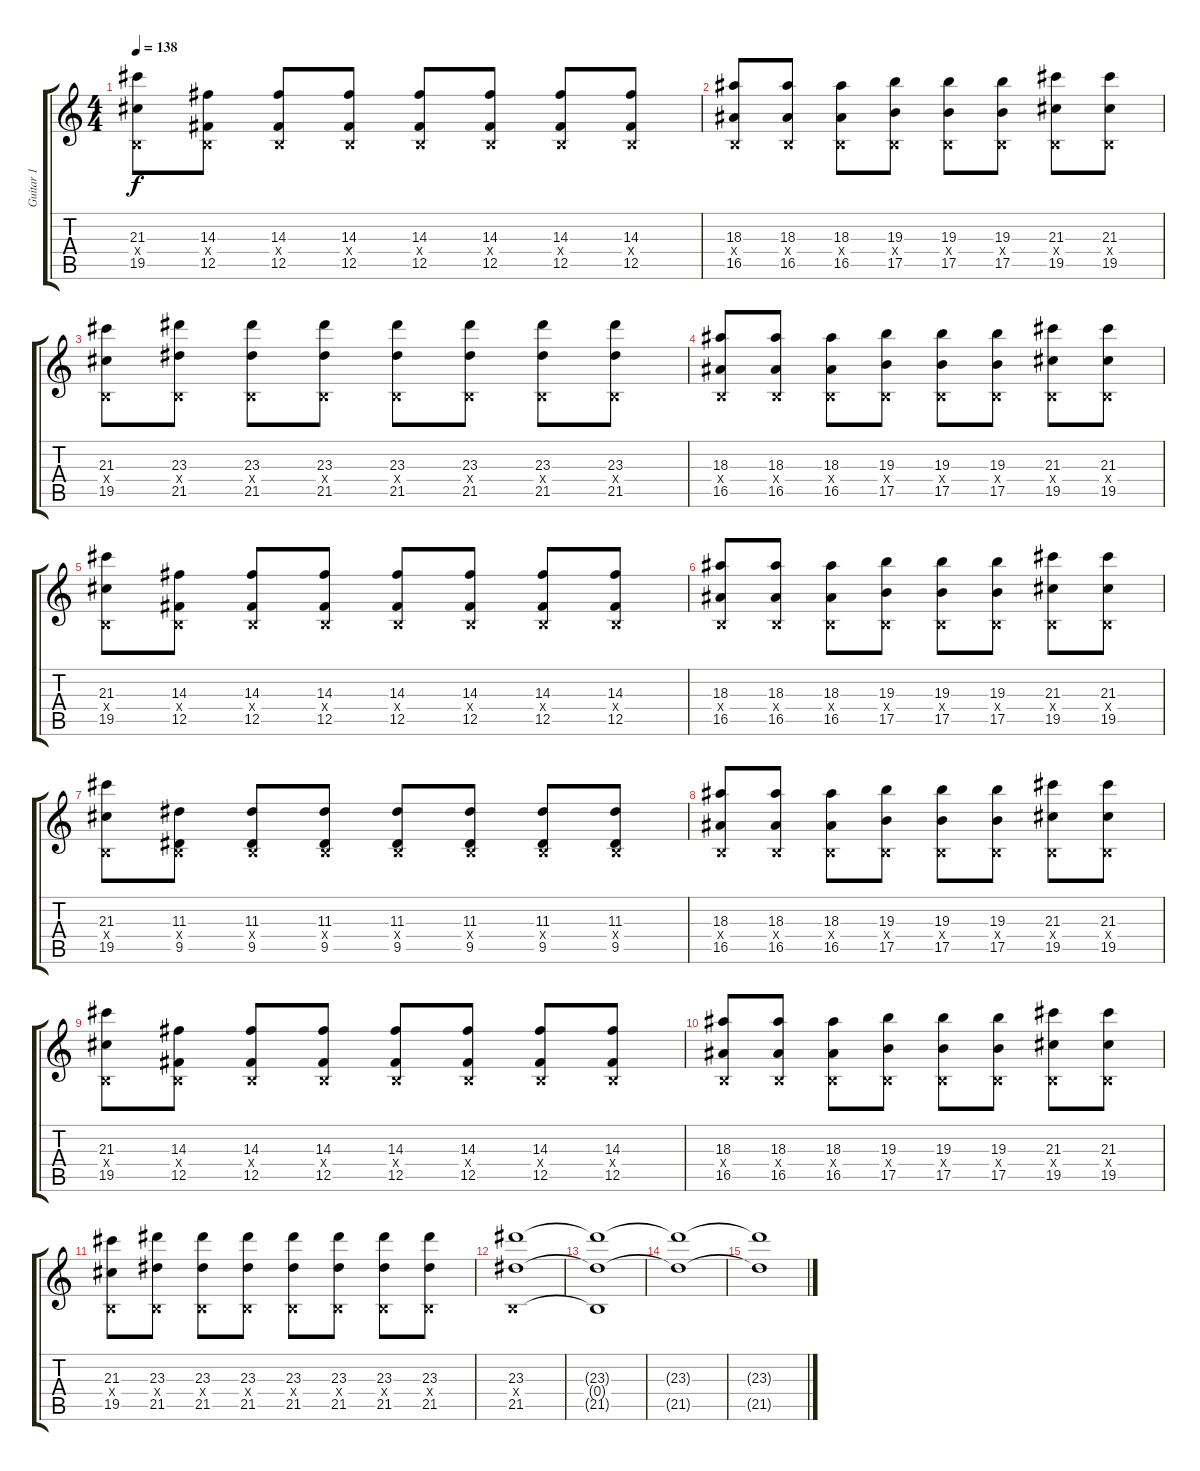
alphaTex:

\track ("Guitar 1" "Guitar 1") {instrument electricguitarjazz}
\staff {score tabs}
\tuning (Db4 Ab3 E3 B2 Gb2 Db2) {hide}
\ts (4 4)
\tempo 138
\clef g2
\ks c
(21.3 0.4{x} 19.5).8{dy f} (14.3 0.4{x} 12.5).8 (14.3 0.4{x} 12.5).8 (14.3 0.4{x} 12.5).8 (14.3 0.4{x} 12.5).8 (14.3 0.4{x} 12.5).8 (14.3 0.4{x} 12.5).8 (14.3 0.4{x} 12.5).8 |
(18.3 0.4{x} 16.5).8 (18.3 0.4{x} 16.5).8 (18.3 0.4{x} 16.5).8 (19.3 0.4{x} 17.5).8 (19.3 0.4{x} 17.5).8 (19.3 0.4{x} 17.5).8 (21.3 0.4{x} 19.5).8 (21.3 0.4{x} 19.5).8 |
(21.3 0.4{x} 19.5).8 (23.3 0.4{x} 21.5).8 (23.3 0.4{x} 21.5).8 (23.3 0.4{x} 21.5).8 (23.3 0.4{x} 21.5).8 (23.3 0.4{x} 21.5).8 (23.3 0.4{x} 21.5).8 (23.3 0.4{x} 21.5).8 |
(18.3 0.4{x} 16.5).8 (18.3 0.4{x} 16.5).8 (18.3 0.4{x} 16.5).8 (19.3 0.4{x} 17.5).8 (19.3 0.4{x} 17.5).8 (19.3 0.4{x} 17.5).8 (21.3 0.4{x} 19.5).8 (21.3 0.4{x} 19.5).8 |
(21.3 0.4{x} 19.5).8 (14.3 0.4{x} 12.5).8 (14.3 0.4{x} 12.5).8 (14.3 0.4{x} 12.5).8 (14.3 0.4{x} 12.5).8 (14.3 0.4{x} 12.5).8 (14.3 0.4{x} 12.5).8 (14.3 0.4{x} 12.5).8 |
(18.3 0.4{x} 16.5).8 (18.3 0.4{x} 16.5).8 (18.3 0.4{x} 16.5).8 (19.3 0.4{x} 17.5).8 (19.3 0.4{x} 17.5).8 (19.3 0.4{x} 17.5).8 (21.3 0.4{x} 19.5).8 (21.3 0.4{x} 19.5).8 |
(21.3 0.4{x} 19.5).8 (11.3 0.4{x} 9.5).8 (11.3 0.4{x} 9.5).8 (11.3 0.4{x} 9.5).8 (11.3 0.4{x} 9.5).8 (11.3 0.4{x} 9.5).8 (11.3 0.4{x} 9.5).8 (11.3 0.4{x} 9.5).8 |
(18.3 0.4{x} 16.5).8 (18.3 0.4{x} 16.5).8 (18.3 0.4{x} 16.5).8 (19.3 0.4{x} 17.5).8 (19.3 0.4{x} 17.5).8 (19.3 0.4{x} 17.5).8 (21.3 0.4{x} 19.5).8 (21.3 0.4{x} 19.5).8 |
(21.3 0.4{x} 19.5).8 (14.3 0.4{x} 12.5).8 (14.3 0.4{x} 12.5).8 (14.3 0.4{x} 12.5).8 (14.3 0.4{x} 12.5).8 (14.3 0.4{x} 12.5).8 (14.3 0.4{x} 12.5).8 (14.3 0.4{x} 12.5).8 |
(18.3 0.4{x} 16.5).8 (18.3 0.4{x} 16.5).8 (18.3 0.4{x} 16.5).8 (19.3 0.4{x} 17.5).8 (19.3 0.4{x} 17.5).8 (19.3 0.4{x} 17.5).8 (21.3 0.4{x} 19.5).8 (21.3 0.4{x} 19.5).8 |
(21.3 0.4{x} 19.5).8 (23.3 0.4{x} 21.5).8 (23.3 0.4{x} 21.5).8 (23.3 0.4{x} 21.5).8 (23.3 0.4{x} 21.5).8 (23.3 0.4{x} 21.5).8 (23.3 0.4{x} 21.5).8 (23.3 0.4{x} 21.5).8 |
(23.3 0.4{x} 21.5).1{volume 0} |
(23.3{t} 0.4{t} 21.5{t}).1 |
(23.3{t} 21.5{t}).1 |
(23.3{t} 21.5{t}).1
